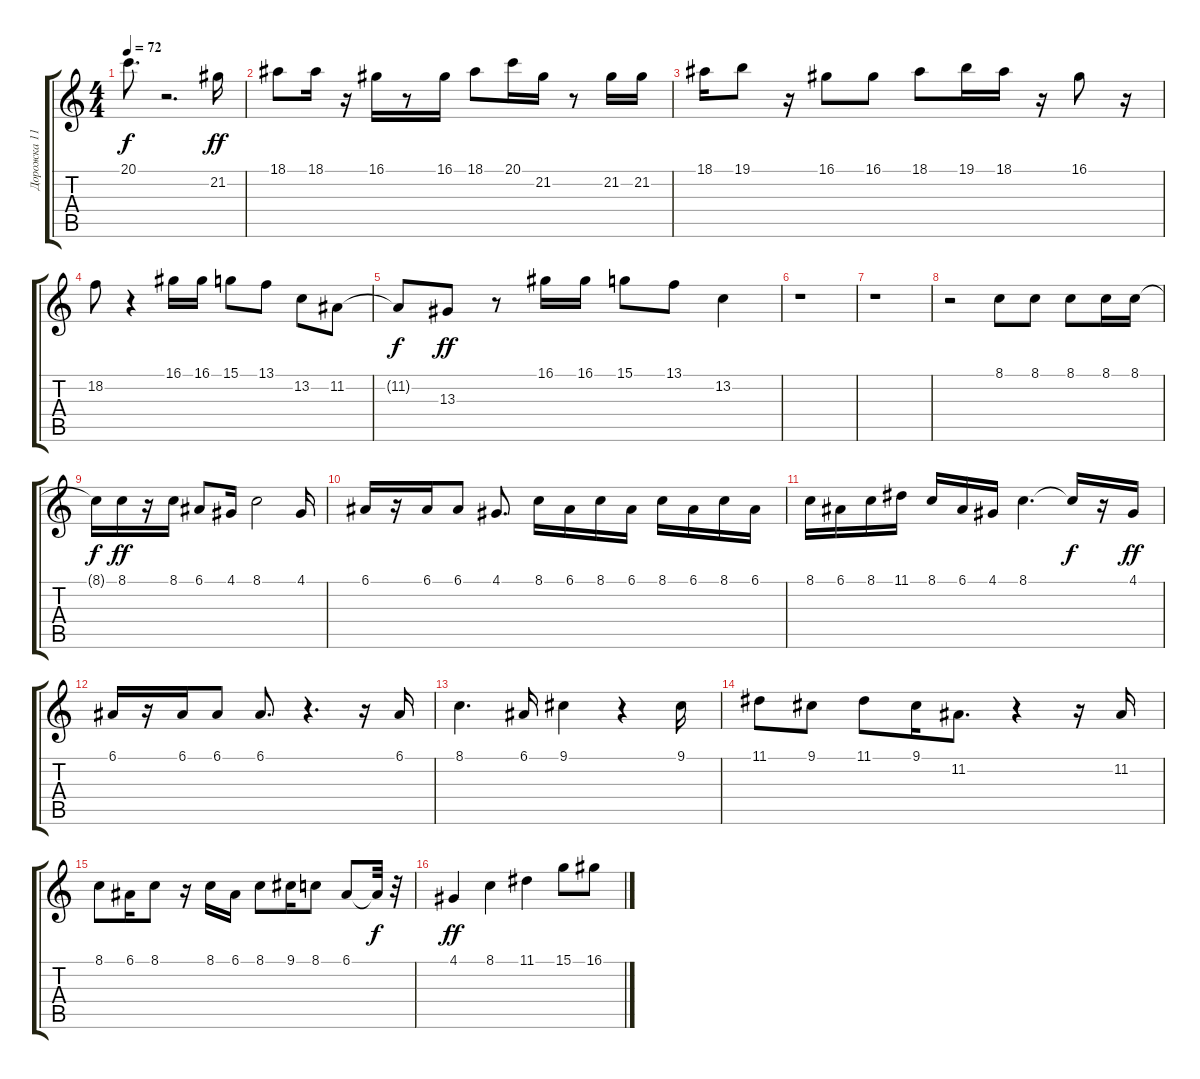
\track ("Дорожка 11" "Дорожка 11") {instrument stringensemble1}
\staff {score tabs}
\tuning (E4 B3 G3 D3 A2 E2) {hide}
\ts (4 4)
\tempo 72
\clef g2
\ks c
20.1{t}.8{d dy f} r.2{d} 21.2.16{dy ff} |
18.1.8 18.1.16 r.16 16.1.16 r.8 16.1.16 18.1.8 20.1.16 21.2.16 r.8 21.2.16 21.2.16 |
18.1.16 19.1.8 r.16 16.1.8 16.1.8 18.1.8 19.1.16 18.1.16 r.16 16.1.8 r.16 |
18.2.8 r.4 16.1.16 16.1.16 15.1.8 13.1.8 13.2.8 11.2.8 |
11.2{t}.8{dy f} 13.3.8{dy ff} r.8 16.1.16 16.1.16 15.1.8 13.1.8 13.2.4 |
r.1 |
r.1 |
r.2 8.1.8 8.1.8 8.1.8 8.1.16 8.1.16 |
8.1{t}.16{dy f} 8.1.16{dy ff} r.16 8.1.16 6.1.8 4.1.16 8.1.2 4.1.16 |
6.1.16 r.16 6.1.16 6.1.8 4.1.8{d} 8.1.16 6.1.16 8.1.16 6.1.16 8.1.16 6.1.16 8.1.16 6.1.16 |
8.1.16 6.1.16 8.1.16 11.1.16 8.1.16 6.1.16 4.1.16 8.1.4{d} 8.1{t}.16{dy f} r.16 4.1.16{dy ff} |
6.1.16 r.16 6.1.16 6.1.8 6.1.8{d} r.4{d} r.16 6.1.16 |
8.1.4{d} 6.1.16 9.1.4 r.4 9.1.16 |
11.1.8 9.1.8 11.1.8 9.1.16 11.2.8{d} r.4 r.16 11.2.16 |
8.1.8 6.1.16 8.1.8 r.16 8.1.16 6.1.16 8.1.8 9.1.16 8.1.8 6.1.8 6.1{t}.32{dy f} r.32 |
4.1.4{dy ff} 8.1.4 11.1.4 15.1.8 16.1.8
